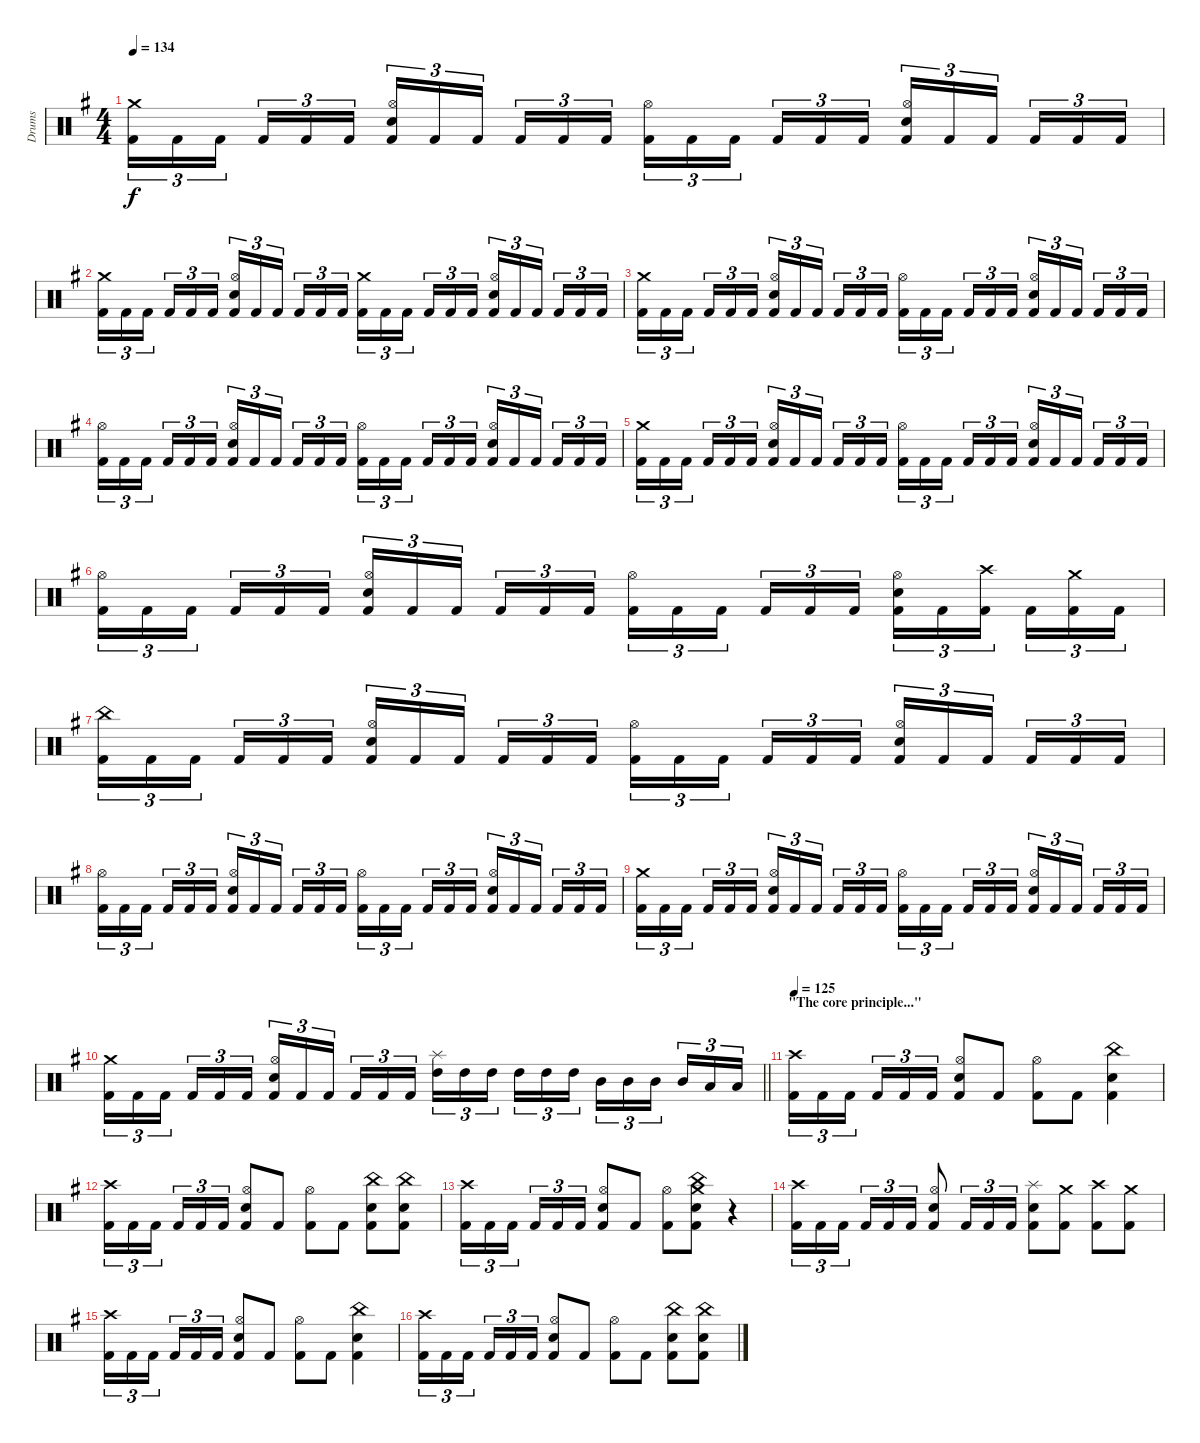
\track ("Drums" "Drums") {instrument percussion}
\staff {score}
\articulation defaults
\ts (4 4)
\tempo 134
\clef neutral
\ks g
("Crash medium (hit)" "Kick (hit) 2").16{tu (3 2) dy f} "Kick (hit) 2".16{tu (3 2)} "Kick (hit) 2".16{tu (3 2)} "Kick (hit) 2".16{tu (3 2)} "Kick (hit) 2".16{tu (3 2)} "Kick (hit) 2".16{tu (3 2)} ("Hi-Hat (open)" "Snare (hit) 2" "Kick (hit) 2").16{tu (3 2)} "Kick (hit) 2".16{tu (3 2)} "Kick (hit) 2".16{tu (3 2)} "Kick (hit) 2".16{tu (3 2)} "Kick (hit) 2".16{tu (3 2)} "Kick (hit) 2".16{tu (3 2)} ("Hi-Hat (open)" "Kick (hit) 2").16{tu (3 2)} "Kick (hit) 2".16{tu (3 2)} "Kick (hit) 2".16{tu (3 2)} "Kick (hit) 2".16{tu (3 2)} "Kick (hit) 2".16{tu (3 2)} "Kick (hit) 2".16{tu (3 2)} ("Hi-Hat (open)" "Snare (hit) 2" "Kick (hit) 2").16{tu (3 2)} "Kick (hit) 2".16{tu (3 2)} "Kick (hit) 2".16{tu (3 2)} "Kick (hit) 2".16{tu (3 2)} "Kick (hit) 2".16{tu (3 2)} "Kick (hit) 2".16{tu (3 2)} |
("Crash medium (hit)" "Kick (hit) 2").16{tu (3 2)} "Kick (hit) 2".16{tu (3 2)} "Kick (hit) 2".16{tu (3 2)} "Kick (hit) 2".16{tu (3 2)} "Kick (hit) 2".16{tu (3 2)} "Kick (hit) 2".16{tu (3 2)} ("Hi-Hat (open)" "Snare (hit) 2" "Kick (hit) 2").16{tu (3 2)} "Kick (hit) 2".16{tu (3 2)} "Kick (hit) 2".16{tu (3 2)} "Kick (hit) 2".16{tu (3 2)} "Kick (hit) 2".16{tu (3 2)} "Kick (hit) 2".16{tu (3 2)} ("Crash medium (hit)" "Kick (hit) 2").16{tu (3 2)} "Kick (hit) 2".16{tu (3 2)} "Kick (hit) 2".16{tu (3 2)} "Kick (hit) 2".16{tu (3 2)} "Kick (hit) 2".16{tu (3 2)} "Kick (hit) 2".16{tu (3 2)} ("Hi-Hat (open)" "Snare (hit) 2" "Kick (hit) 2").16{tu (3 2)} "Kick (hit) 2".16{tu (3 2)} "Kick (hit) 2".16{tu (3 2)} "Kick (hit) 2".16{tu (3 2)} "Kick (hit) 2".16{tu (3 2)} "Kick (hit) 2".16{tu (3 2)} |
("Crash medium (hit)" "Kick (hit) 2").16{tu (3 2)} "Kick (hit) 2".16{tu (3 2)} "Kick (hit) 2".16{tu (3 2)} "Kick (hit) 2".16{tu (3 2)} "Kick (hit) 2".16{tu (3 2)} "Kick (hit) 2".16{tu (3 2)} ("Hi-Hat (open)" "Snare (hit) 2" "Kick (hit) 2").16{tu (3 2)} "Kick (hit) 2".16{tu (3 2)} "Kick (hit) 2".16{tu (3 2)} "Kick (hit) 2".16{tu (3 2)} "Kick (hit) 2".16{tu (3 2)} "Kick (hit) 2".16{tu (3 2)} ("Hi-Hat (open)" "Kick (hit) 2").16{tu (3 2)} "Kick (hit) 2".16{tu (3 2)} "Kick (hit) 2".16{tu (3 2)} "Kick (hit) 2".16{tu (3 2)} "Kick (hit) 2".16{tu (3 2)} "Kick (hit) 2".16{tu (3 2)} ("Hi-Hat (open)" "Snare (hit) 2" "Kick (hit) 2").16{tu (3 2)} "Kick (hit) 2".16{tu (3 2)} "Kick (hit) 2".16{tu (3 2)} "Kick (hit) 2".16{tu (3 2)} "Kick (hit) 2".16{tu (3 2)} "Kick (hit) 2".16{tu (3 2)} |
("Hi-Hat (open)" "Kick (hit) 2").16{tu (3 2)} "Kick (hit) 2".16{tu (3 2)} "Kick (hit) 2".16{tu (3 2)} "Kick (hit) 2".16{tu (3 2)} "Kick (hit) 2".16{tu (3 2)} "Kick (hit) 2".16{tu (3 2)} ("Hi-Hat (open)" "Snare (hit) 2" "Kick (hit) 2").16{tu (3 2)} "Kick (hit) 2".16{tu (3 2)} "Kick (hit) 2".16{tu (3 2)} "Kick (hit) 2".16{tu (3 2)} "Kick (hit) 2".16{tu (3 2)} "Kick (hit) 2".16{tu (3 2)} ("Hi-Hat (open)" "Kick (hit) 2").16{tu (3 2)} "Kick (hit) 2".16{tu (3 2)} "Kick (hit) 2".16{tu (3 2)} "Kick (hit) 2".16{tu (3 2)} "Kick (hit) 2".16{tu (3 2)} "Kick (hit) 2".16{tu (3 2)} ("Hi-Hat (open)" "Snare (hit) 2" "Kick (hit) 2").16{tu (3 2)} "Kick (hit) 2".16{tu (3 2)} "Kick (hit) 2".16{tu (3 2)} "Kick (hit) 2".16{tu (3 2)} "Kick (hit) 2".16{tu (3 2)} "Kick (hit) 2".16{tu (3 2)} |
("Crash medium (hit)" "Kick (hit) 2").16{tu (3 2)} "Kick (hit) 2".16{tu (3 2)} "Kick (hit) 2".16{tu (3 2)} "Kick (hit) 2".16{tu (3 2)} "Kick (hit) 2".16{tu (3 2)} "Kick (hit) 2".16{tu (3 2)} ("Hi-Hat (open)" "Snare (hit) 2" "Kick (hit) 2").16{tu (3 2)} "Kick (hit) 2".16{tu (3 2)} "Kick (hit) 2".16{tu (3 2)} "Kick (hit) 2".16{tu (3 2)} "Kick (hit) 2".16{tu (3 2)} "Kick (hit) 2".16{tu (3 2)} ("Hi-Hat (open)" "Kick (hit) 2").16{tu (3 2)} "Kick (hit) 2".16{tu (3 2)} "Kick (hit) 2".16{tu (3 2)} "Kick (hit) 2".16{tu (3 2)} "Kick (hit) 2".16{tu (3 2)} "Kick (hit) 2".16{tu (3 2)} ("Hi-Hat (open)" "Snare (hit) 2" "Kick (hit) 2").16{tu (3 2)} "Kick (hit) 2".16{tu (3 2)} "Kick (hit) 2".16{tu (3 2)} "Kick (hit) 2".16{tu (3 2)} "Kick (hit) 2".16{tu (3 2)} "Kick (hit) 2".16{tu (3 2)} |
("Hi-Hat (open)" "Kick (hit) 2").16{tu (3 2)} "Kick (hit) 2".16{tu (3 2)} "Kick (hit) 2".16{tu (3 2)} "Kick (hit) 2".16{tu (3 2)} "Kick (hit) 2".16{tu (3 2)} "Kick (hit) 2".16{tu (3 2)} ("Hi-Hat (open)" "Snare (hit) 2" "Kick (hit) 2").16{tu (3 2)} "Kick (hit) 2".16{tu (3 2)} "Kick (hit) 2".16{tu (3 2)} "Kick (hit) 2".16{tu (3 2)} "Kick (hit) 2".16{tu (3 2)} "Kick (hit) 2".16{tu (3 2)} ("Hi-Hat (open)" "Kick (hit) 2").16{tu (3 2)} "Kick (hit) 2".16{tu (3 2)} "Kick (hit) 2".16{tu (3 2)} "Kick (hit) 2".16{tu (3 2)} "Kick (hit) 2".16{tu (3 2)} "Kick (hit) 2".16{tu (3 2)} ("Hi-Hat (open)" "Snare (hit) 2" "Kick (hit) 2").16{tu (3 2)} "Kick (hit) 2".16{tu (3 2)} ("Crash high (hit)" "Kick (hit) 2").16{tu (3 2)} "Kick (hit) 2".16{tu (3 2)} ("Crash medium (hit)" "Kick (hit) 2").16{tu (3 2)} "Kick (hit) 2".16{tu (3 2)} |
("China (hit)" "Kick (hit) 2").16{tu (3 2)} "Kick (hit) 2".16{tu (3 2)} "Kick (hit) 2".16{tu (3 2)} "Kick (hit) 2".16{tu (3 2)} "Kick (hit) 2".16{tu (3 2)} "Kick (hit) 2".16{tu (3 2)} ("Hi-Hat (open)" "Snare (hit) 2" "Kick (hit) 2").16{tu (3 2)} "Kick (hit) 2".16{tu (3 2)} "Kick (hit) 2".16{tu (3 2)} "Kick (hit) 2".16{tu (3 2)} "Kick (hit) 2".16{tu (3 2)} "Kick (hit) 2".16{tu (3 2)} ("Hi-Hat (open)" "Kick (hit) 2").16{tu (3 2)} "Kick (hit) 2".16{tu (3 2)} "Kick (hit) 2".16{tu (3 2)} "Kick (hit) 2".16{tu (3 2)} "Kick (hit) 2".16{tu (3 2)} "Kick (hit) 2".16{tu (3 2)} ("Hi-Hat (open)" "Snare (hit) 2" "Kick (hit) 2").16{tu (3 2)} "Kick (hit) 2".16{tu (3 2)} "Kick (hit) 2".16{tu (3 2)} "Kick (hit) 2".16{tu (3 2)} "Kick (hit) 2".16{tu (3 2)} "Kick (hit) 2".16{tu (3 2)} |
("Hi-Hat (open)" "Kick (hit) 2").16{tu (3 2)} "Kick (hit) 2".16{tu (3 2)} "Kick (hit) 2".16{tu (3 2)} "Kick (hit) 2".16{tu (3 2)} "Kick (hit) 2".16{tu (3 2)} "Kick (hit) 2".16{tu (3 2)} ("Hi-Hat (open)" "Snare (hit) 2" "Kick (hit) 2").16{tu (3 2)} "Kick (hit) 2".16{tu (3 2)} "Kick (hit) 2".16{tu (3 2)} "Kick (hit) 2".16{tu (3 2)} "Kick (hit) 2".16{tu (3 2)} "Kick (hit) 2".16{tu (3 2)} ("Hi-Hat (open)" "Kick (hit) 2").16{tu (3 2)} "Kick (hit) 2".16{tu (3 2)} "Kick (hit) 2".16{tu (3 2)} "Kick (hit) 2".16{tu (3 2)} "Kick (hit) 2".16{tu (3 2)} "Kick (hit) 2".16{tu (3 2)} ("Hi-Hat (open)" "Snare (hit) 2" "Kick (hit) 2").16{tu (3 2)} "Kick (hit) 2".16{tu (3 2)} "Kick (hit) 2".16{tu (3 2)} "Kick (hit) 2".16{tu (3 2)} "Kick (hit) 2".16{tu (3 2)} "Kick (hit) 2".16{tu (3 2)} |
("Crash medium (hit)" "Kick (hit) 2").16{tu (3 2)} "Kick (hit) 2".16{tu (3 2)} "Kick (hit) 2".16{tu (3 2)} "Kick (hit) 2".16{tu (3 2)} "Kick (hit) 2".16{tu (3 2)} "Kick (hit) 2".16{tu (3 2)} ("Hi-Hat (open)" "Snare (hit) 2" "Kick (hit) 2").16{tu (3 2)} "Kick (hit) 2".16{tu (3 2)} "Kick (hit) 2".16{tu (3 2)} "Kick (hit) 2".16{tu (3 2)} "Kick (hit) 2".16{tu (3 2)} "Kick (hit) 2".16{tu (3 2)} ("Hi-Hat (open)" "Kick (hit) 2").16{tu (3 2)} "Kick (hit) 2".16{tu (3 2)} "Kick (hit) 2".16{tu (3 2)} "Kick (hit) 2".16{tu (3 2)} "Kick (hit) 2".16{tu (3 2)} "Kick (hit) 2".16{tu (3 2)} ("Hi-Hat (open)" "Snare (hit) 2" "Kick (hit) 2").16{tu (3 2)} "Kick (hit) 2".16{tu (3 2)} "Kick (hit) 2".16{tu (3 2)} "Kick (hit) 2".16{tu (3 2)} "Kick (hit) 2".16{tu (3 2)} "Kick (hit) 2".16{tu (3 2)} |
\barLineRight lightlight
("Crash medium (hit)" "Kick (hit) 2").16{tu (3 2)} "Kick (hit) 2".16{tu (3 2)} "Kick (hit) 2".16{tu (3 2)} "Kick (hit) 2".16{tu (3 2)} "Kick (hit) 2".16{tu (3 2)} "Kick (hit) 2".16{tu (3 2)} ("Hi-Hat (open)" "Snare (hit) 2" "Kick (hit) 2").16{tu (3 2)} "Kick (hit) 2".16{tu (3 2)} "Kick (hit) 2".16{tu (3 2)} "Kick (hit) 2".16{tu (3 2)} "Kick (hit) 2".16{tu (3 2)} "Kick (hit) 2".16{tu (3 2)} ("Splash (hit)" "High Tom (hit)").16{tu (3 2)} "High Tom (hit)".16{tu (3 2)} "High Tom (hit)".16{tu (3 2)} "High Tom (hit)".16{tu (3 2)} "High Tom (hit)".16{tu (3 2)} "High Tom (hit)".16{tu (3 2)} "Mid Tom (hit)".16{tu (3 2)} "Mid Tom (hit)".16{tu (3 2)} "Mid Tom (hit)".16{tu (3 2)} "Mid Tom (hit)".16{tu (3 2)} "Low Tom (hit)".16{tu (3 2)} "Low Tom (hit)".16{tu (3 2)} |
\section ("" "\"The core principle...\"")
\tempo 125
("Crash high (hit)" "Kick (hit) 2").16{tu (3 2)} "Kick (hit) 2".16{tu (3 2)} "Kick (hit) 2".16{tu (3 2)} "Kick (hit) 2".16{tu (3 2)} "Kick (hit) 2".16{tu (3 2)} "Kick (hit) 2".16{tu (3 2)} ("Hi-Hat (open)" "Snare (hit) 2" "Kick (hit) 2").8 "Kick (hit) 2".8 ("Hi-Hat (open)" "Kick (hit) 2").8 "Kick (hit) 2".8 ("China (hit)" "Snare (hit) 2" "Kick (hit) 2").4 |
("Crash high (hit)" "Kick (hit) 2").16{tu (3 2)} "Kick (hit) 2".16{tu (3 2)} "Kick (hit) 2".16{tu (3 2)} "Kick (hit) 2".16{tu (3 2)} "Kick (hit) 2".16{tu (3 2)} "Kick (hit) 2".16{tu (3 2)} ("Hi-Hat (open)" "Snare (hit) 2" "Kick (hit) 2").8 "Kick (hit) 2".8 ("Hi-Hat (open)" "Kick (hit) 2").8 "Kick (hit) 2".8 ("China (hit)" "Snare (hit) 2" "Kick (hit) 2").8 ("China (hit)" "Snare (hit) 2" "Kick (hit) 2").8 |
("Crash high (hit)" "Kick (hit) 2").16{tu (3 2)} "Kick (hit) 2".16{tu (3 2)} "Kick (hit) 2".16{tu (3 2)} "Kick (hit) 2".16{tu (3 2)} "Kick (hit) 2".16{tu (3 2)} "Kick (hit) 2".16{tu (3 2)} ("Hi-Hat (open)" "Snare (hit) 2" "Kick (hit) 2").8 "Kick (hit) 2".8 ("Hi-Hat (open)" "Kick (hit) 2").8 ("China (hit)" "Crash medium (hit)" "Snare (hit) 2" "Kick (hit) 2").8 r.4 |
("Crash high (hit)" "Kick (hit) 2").16{tu (3 2)} "Kick (hit) 2".16{tu (3 2)} "Kick (hit) 2".16{tu (3 2)} "Kick (hit) 2".16{tu (3 2)} "Kick (hit) 2".16{tu (3 2)} "Kick (hit) 2".16{tu (3 2)} ("Hi-Hat (open)" "Snare (hit) 2" "Kick (hit) 2").8 "Kick (hit) 2".16{tu (3 2)} "Kick (hit) 2".16{tu (3 2)} "Kick (hit) 2".16{tu (3 2)} ("Splash (hit)" "Snare (hit) 2" "Kick (hit) 2").8 ("Crash medium (hit)" "Kick (hit) 2").8 ("Crash high (hit)" "Kick (hit) 2").8 ("Crash medium (hit)" "Kick (hit) 2").8 |
("Crash high (hit)" "Kick (hit) 2").16{tu (3 2)} "Kick (hit) 2".16{tu (3 2)} "Kick (hit) 2".16{tu (3 2)} "Kick (hit) 2".16{tu (3 2)} "Kick (hit) 2".16{tu (3 2)} "Kick (hit) 2".16{tu (3 2)} ("Hi-Hat (open)" "Snare (hit) 2" "Kick (hit) 2").8 "Kick (hit) 2".8 ("Hi-Hat (open)" "Kick (hit) 2").8 "Kick (hit) 2".8 ("China (hit)" "Snare (hit) 2" "Kick (hit) 2").4 |
("Crash high (hit)" "Kick (hit) 2").16{tu (3 2)} "Kick (hit) 2".16{tu (3 2)} "Kick (hit) 2".16{tu (3 2)} "Kick (hit) 2".16{tu (3 2)} "Kick (hit) 2".16{tu (3 2)} "Kick (hit) 2".16{tu (3 2)} ("Hi-Hat (open)" "Snare (hit) 2" "Kick (hit) 2").8 "Kick (hit) 2".8 ("Hi-Hat (open)" "Kick (hit) 2").8 "Kick (hit) 2".8 ("China (hit)" "Snare (hit) 2" "Kick (hit) 2").8 ("China (hit)" "Snare (hit) 2" "Kick (hit) 2").8
